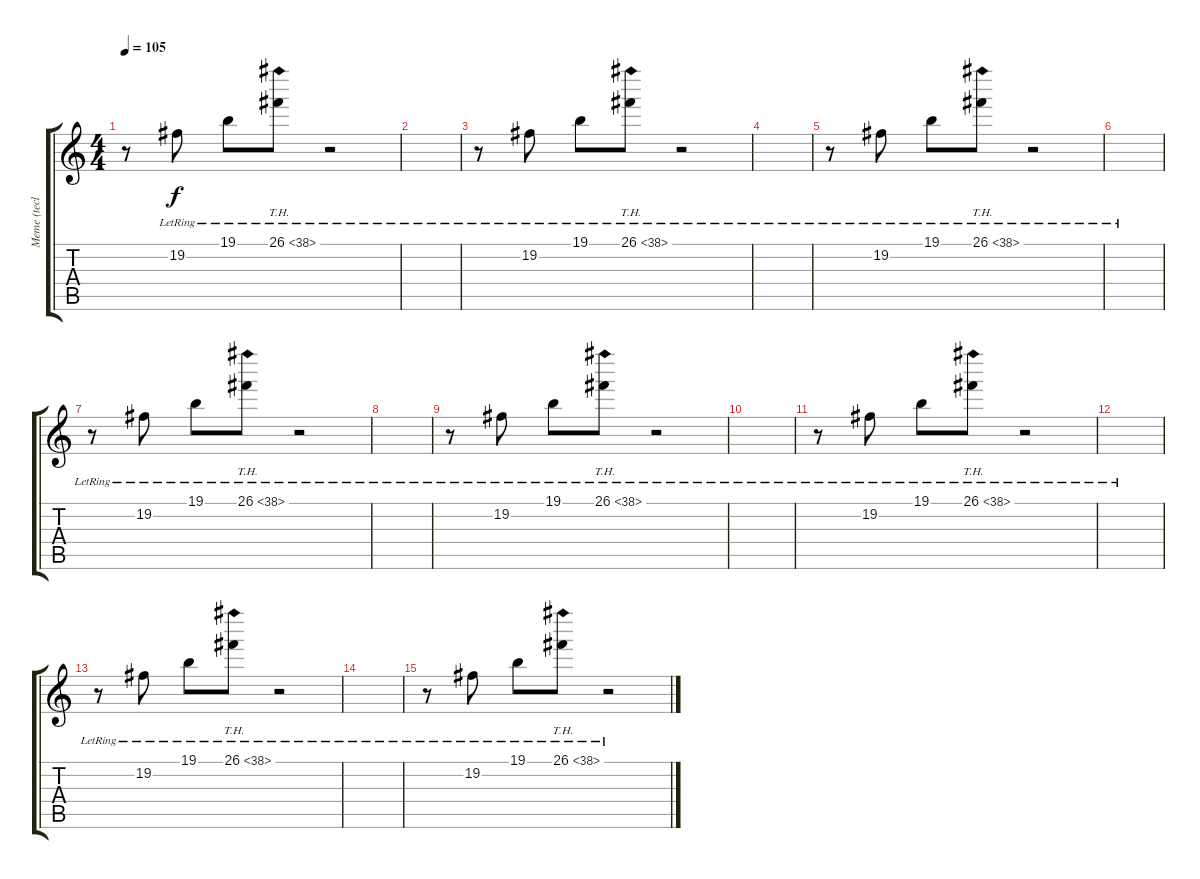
\track ("Meme (teclado)" "Meme (tecl") {instrument stringensemble1}
\staff {score tabs}
\tuning (E4 B3 G3 D3 A2 E2) {hide}
\ts (4 4)
\tempo 105
\clef g2
\ks c
r.8{dy f} 19.2{lr}.8 19.1{lr}.8 26.1{th 12 lr}.8 r.2 |
|
r.8 19.2{lr}.8 19.1{lr}.8 26.1{th 12 lr}.8 r.2 |
|
r.8 19.2{lr}.8 19.1{lr}.8 26.1{th 12 lr}.8 r.2 |
|
r.8 19.2{lr}.8 19.1{lr}.8 26.1{th 12 lr}.8 r.2 |
|
r.8 19.2{lr}.8 19.1{lr}.8 26.1{th 12 lr}.8 r.2 |
|
r.8 19.2{lr}.8 19.1{lr}.8 26.1{th 12 lr}.8 r.2 |
|
r.8 19.2{lr}.8 19.1{lr}.8 26.1{th 12 lr}.8 r.2 |
|
r.8 19.2{lr}.8 19.1{lr}.8 26.1{th 12 lr}.8 r.2
